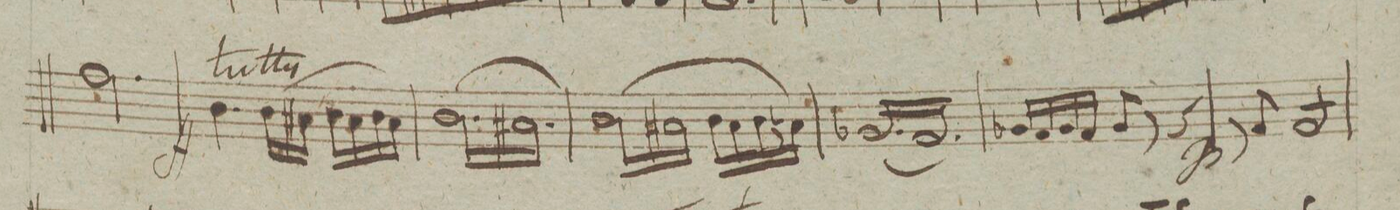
**kern	**dynam
*I"Baſso	*
*clefF4	*
*k[f#]	*
*M3/4	*
2.A\	.
=84	=84
4.D\	ff
(16D\LL	.
16C#X\JJ	.
16D\LL	.
16C#\	.
16D\	.
16C#\JJ)	.
=85	=85
*tremolo	*
(16D\LL	.
16C#X\	.
16D\	.
16C#X\	.
16D\	.
16C#X\	.
16D\	.
16C#X\	.
16D\	.
16C#X\	.
16D\	.
16C#X\JJ)	.
=86	=86
(16D\LL	.
16C#X\	.
16D\	.
16C#X\	.
16D\	.
16C#X\	.
16D\	.
16C#X\JJ	.
*Xtremolo	*
16D\LL	.
16C#\	.
16D\	.
16Cn\JJ)	.
=87	=87
*tremolo	*
(16BB-X/LL	.
16AA/	.
16BB-/	.
16AA/	.
16BB-/	.
16AA/	.
16BB-/	.
16AA/	.
16BB-/	.
16AA/	.
16BB-/	.
16AA/JJ)	.
*Xtremolo	*
=88	=88
16BB-X/LL	.
16AA/	.
16BB-/	.
16AA/JJ	.
8BB-/	.
8r	.
4r	.
=89	=89
8r	p
8AA/	.
*tremolo	*
8AA/L	.
8AA/	.
8AA/	.
8AA/J	.
=90	=90
*-	*-
